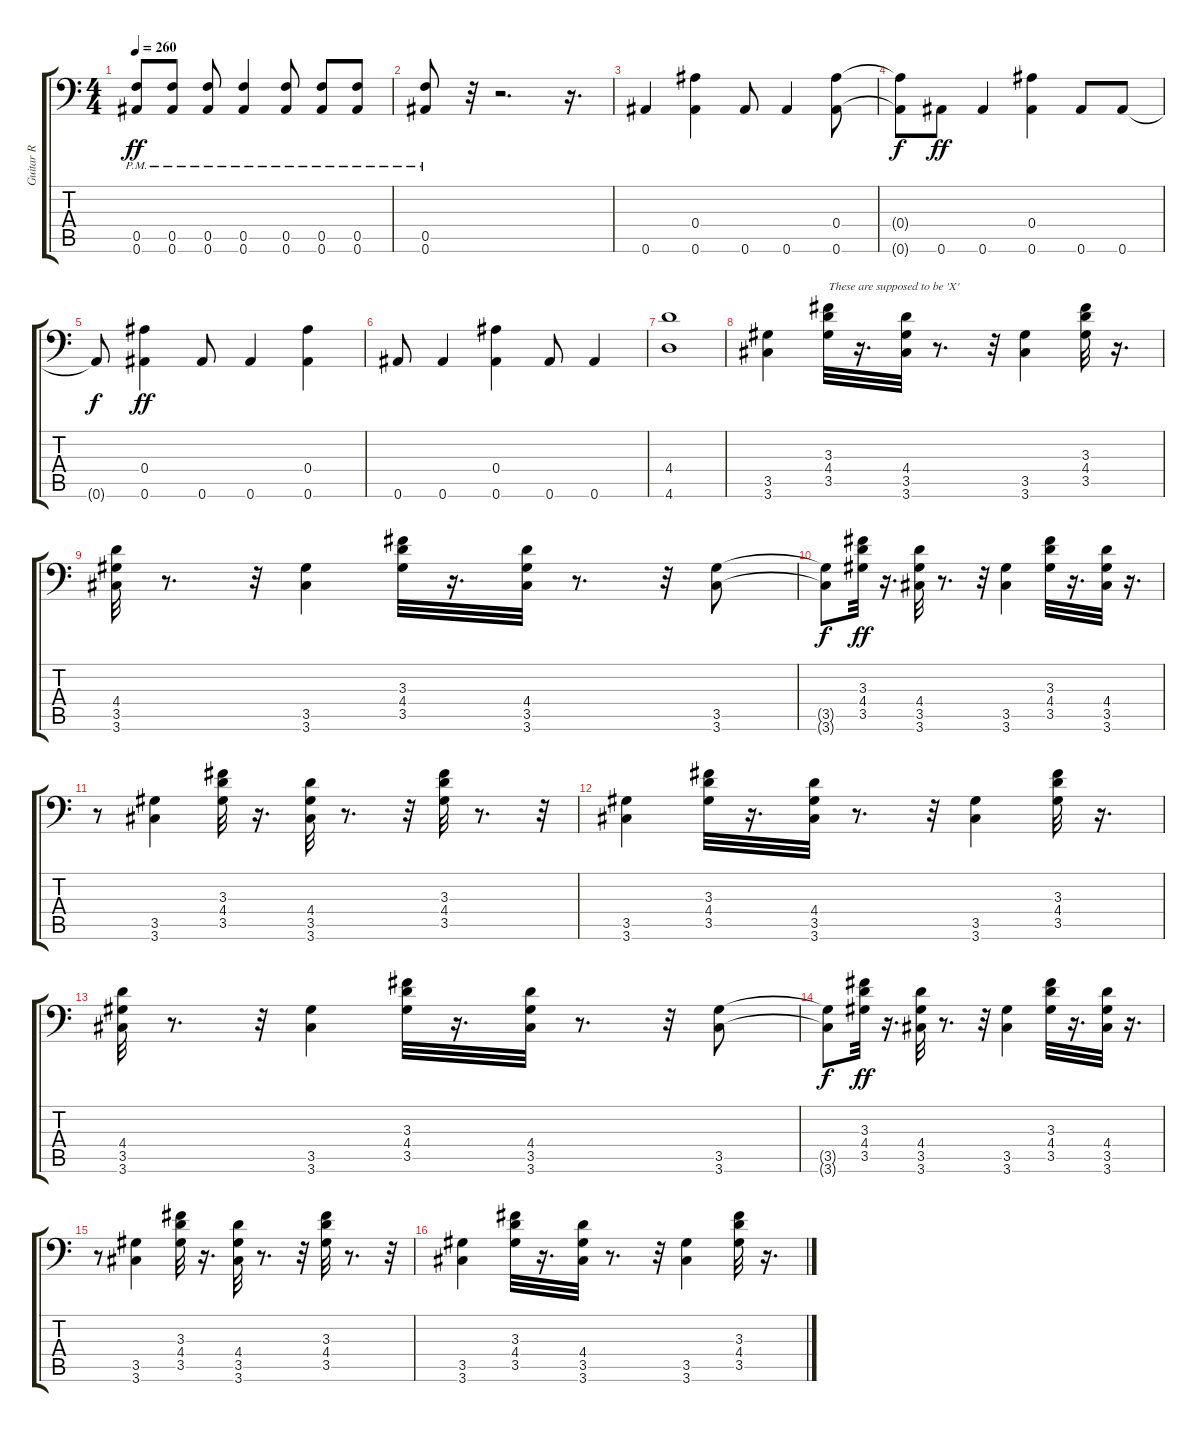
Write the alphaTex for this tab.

\track ("Guitar R" "Guitar R") {instrument distortionguitar}
\staff {score tabs}
\tuning (C4 G3 Eb3 Bb2 F2 Bb1) {hide}
\ts (4 4)
\tempo 260
\clef f4
\ks c
(0.5{pm} 0.6{pm}).8{dy ff} (0.5{pm} 0.6{pm}).8 (0.5{pm} 0.6{pm}).8 (0.5{pm} 0.6{pm}).4 (0.5{pm} 0.6{pm}).8 (0.5{pm} 0.6{pm}).8 (0.5{pm} 0.6{pm}).8 |
(0.5{pm} 0.6{pm}).8 r.32 r.2{d} r.16{d} |
0.6.4 (0.4 0.6).4 0.6.8 0.6.4 (0.4 0.6).8 |
(0.4{t} 0.6{t}).8{dy f} 0.6.8{dy ff} 0.6.4 (0.4 0.6).4 0.6.8 0.6.8 |
0.6{t}.8{dy f} (0.4 0.6).4{dy ff} 0.6.8 0.6.4 (0.4 0.6).4 |
0.6.8 0.6.4 (0.4 0.6).4 0.6.8 0.6.4 |
(4.4 4.6).1 |
(3.5 3.6).4 (3.3 4.4 3.5).32{txt "These are supposed to be 'X'"} r.16{d} (4.4 3.5 3.6).32 r.8{d} r.32 (3.5 3.6).4 (3.3 4.4 3.5).32 r.16{d} |
(4.4 3.5 3.6).32 r.8{d} r.32 (3.5 3.6).4 (3.3 4.4 3.5).32 r.16{d} (4.4 3.5 3.6).32 r.8{d} r.32 (3.5 3.6).8 |
(3.5{t} 3.6{t}).8{dy f} (3.3 4.4 3.5).32{dy ff} r.16{d} (4.4 3.5 3.6).32 r.8{d} r.32 (3.5 3.6).4 (3.3 4.4 3.5).32 r.16{d} (4.4 3.5 3.6).32 r.16{d} |
r.8 (3.5 3.6).4 (3.3 4.4 3.5).32 r.16{d} (4.4 3.5 3.6).32 r.8{d} r.32 (3.3 4.4 3.5).32 r.8{d} r.32 |
(3.5 3.6).4 (3.3 4.4 3.5).32 r.16{d} (4.4 3.5 3.6).32 r.8{d} r.32 (3.5 3.6).4 (3.3 4.4 3.5).32 r.16{d} |
(4.4 3.5 3.6).32 r.8{d} r.32 (3.5 3.6).4 (3.3 4.4 3.5).32 r.16{d} (4.4 3.5 3.6).32 r.8{d} r.32 (3.5 3.6).8 |
(3.5{t} 3.6{t}).8{dy f} (3.3 4.4 3.5).32{dy ff} r.16{d} (4.4 3.5 3.6).32 r.8{d} r.32 (3.5 3.6).4 (3.3 4.4 3.5).32 r.16{d} (4.4 3.5 3.6).32 r.16{d} |
r.8 (3.5 3.6).4 (3.3 4.4 3.5).32 r.16{d} (4.4 3.5 3.6).32 r.8{d} r.32 (3.3 4.4 3.5).32 r.8{d} r.32 |
(3.5 3.6).4 (3.3 4.4 3.5).32 r.16{d} (4.4 3.5 3.6).32 r.8{d} r.32 (3.5 3.6).4 (3.3 4.4 3.5).32 r.16{d}
